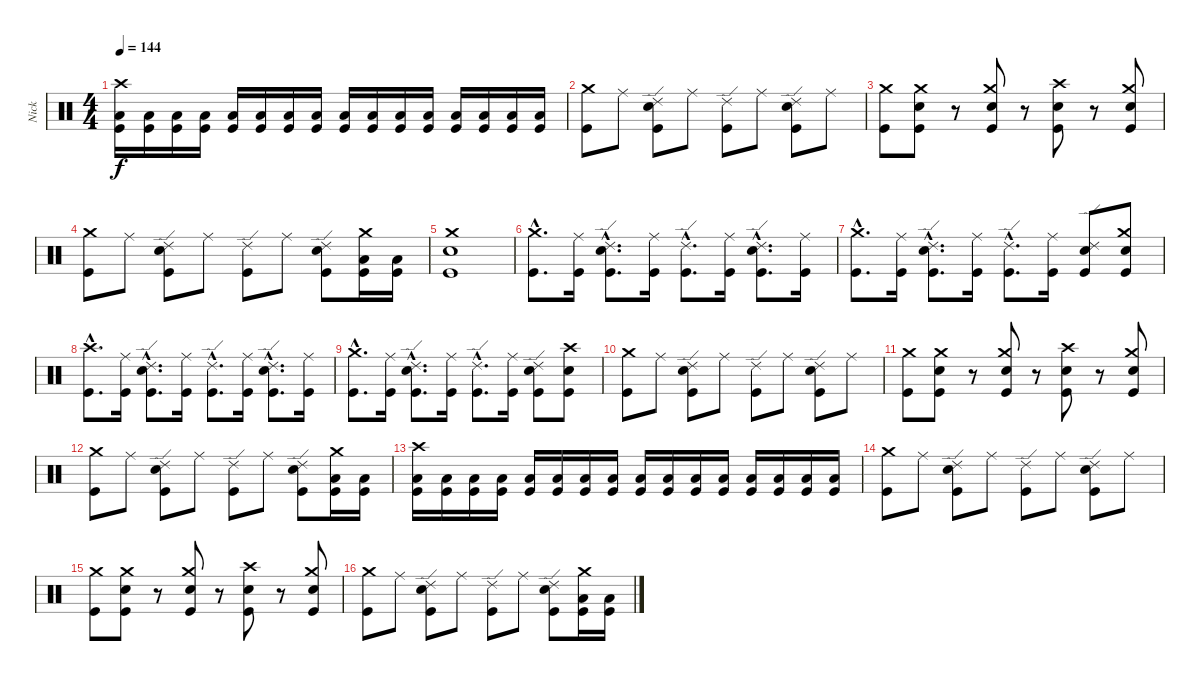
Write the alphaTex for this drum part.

\track ("Nick" "Nick") {instrument percussion}
\staff {score}
\articulation defaults
\ts (4 4)
\tempo 144
\clef neutral
\ks c
("Crash high (hit)" "Kick (hit)" "Low Floor Tom (hit)").16{dy f} ("Kick (hit)" "Low Floor Tom (hit)").16 ("Kick (hit)" "Low Floor Tom (hit)").16 ("Kick (hit)" "Low Floor Tom (hit)").16 ("Kick (hit)" "Low Floor Tom (hit)").16 ("Kick (hit)" "Low Floor Tom (hit)").16 ("Kick (hit)" "Low Floor Tom (hit)").16 ("Kick (hit)" "Low Floor Tom (hit)").16 ("Kick (hit)" "Low Floor Tom (hit)").16 ("Kick (hit)" "Low Floor Tom (hit)").16 ("Kick (hit)" "Low Floor Tom (hit)").16 ("Kick (hit)" "Low Floor Tom (hit)").16 ("Kick (hit)" "Low Floor Tom (hit)").16 ("Kick (hit)" "Low Floor Tom (hit)").16 ("Kick (hit)" "Low Floor Tom (hit)").16 ("Kick (hit)" "Low Floor Tom (hit)").16 |
("Crash medium (hit)" "Kick (hit)").8 "Ride (middle)".8 ("Ride (edge) 2" "Snare (hit) 2" "Kick (hit)").8 "Ride (middle)".8 ("Ride (edge) 2" "Kick (hit)").8 "Ride (middle)".8 ("Ride (edge) 2" "Snare (hit) 2" "Kick (hit)").8 "Ride (middle)".8 |
("Crash medium (hit)" "Kick (hit)").8 ("Crash medium (hit)" "Snare (hit) 2" "Kick (hit)").8 r.8 ("Crash medium (hit)" "Snare (hit) 2" "Kick (hit)").8 r.8 ("Crash high (hit)" "Snare (hit) 2" "Kick (hit)").8 r.8 ("Crash medium (hit)" "Snare (hit) 2" "Kick (hit)").8 |
("Crash medium (hit)" "Kick (hit)").8 "Ride (middle)".8 ("Ride (edge) 2" "Snare (hit) 2" "Kick (hit)").8 "Ride (middle)".8 ("Ride (edge) 2" "Kick (hit)").8 "Ride (middle)".8 ("Ride (edge) 2" "Snare (hit) 2" "Kick (hit)").8 ("Crash medium (hit)" "Kick (hit)" "Low Floor Tom (hit)").16 ("Kick (hit)" "Low Floor Tom (hit)").16 |
("Crash medium (hit)" "Snare (hit) 2" "Kick (hit)").1 |
("Crash medium (hit)"{hac} "Kick (hit)"{hac}).8{d} ("Ride (middle)" "Kick (hit)").16 ("Ride (edge) 2"{hac} "Snare (hit) 2"{hac} "Kick (hit)"{hac}).8{d} ("Ride (middle)" "Kick (hit)").16 ("Ride (edge) 2"{hac} "Kick (hit)"{hac}).8{d} ("Ride (middle)" "Kick (hit)").16 ("Ride (edge) 2"{hac} "Snare (hit) 2"{hac} "Kick (hit)"{hac}).8{d} ("Ride (middle)" "Kick (hit)").16 |
("Crash medium (hit)"{hac} "Kick (hit)"{hac}).8{d} ("Ride (middle)" "Kick (hit)").16 ("Ride (edge) 2"{hac} "Snare (hit) 2"{hac} "Kick (hit)"{hac}).8{d} ("Ride (middle)" "Kick (hit)").16 ("Ride (edge) 2"{hac} "Kick (hit)"{hac}).8{d} ("Ride (middle)" "Kick (hit)").16 ("Ride (edge) 2" "Snare (hit) 2" "Kick (hit)").8 ("Crash medium (hit)" "Snare (hit) 2" "Kick (hit)").8 |
("Crash high (hit)"{hac} "Kick (hit)"{hac}).8{d} ("Ride (middle)" "Kick (hit)").16 ("Ride (edge) 2"{hac} "Snare (hit) 2"{hac} "Kick (hit)"{hac}).8{d} ("Ride (middle)" "Kick (hit)").16 ("Ride (edge) 2"{hac} "Kick (hit)"{hac}).8{d} ("Ride (middle)" "Kick (hit)").16 ("Ride (edge) 2"{hac} "Snare (hit) 2"{hac} "Kick (hit)"{hac}).8{d} ("Ride (middle)" "Kick (hit)").16 |
("Crash medium (hit)"{hac} "Kick (hit)"{hac}).8{d} ("Ride (middle)" "Kick (hit)").16 ("Ride (edge) 2"{hac} "Snare (hit) 2"{hac} "Kick (hit)"{hac}).8{d} ("Ride (middle)" "Kick (hit)").16 ("Ride (edge) 2"{hac} "Kick (hit)"{hac}).8{d} ("Ride (middle)" "Kick (hit)").16 ("Ride (edge) 2" "Snare (hit) 2" "Kick (hit)").8 ("Crash high (hit)" "Snare (hit) 2" "Kick (hit)").8 |
("Crash medium (hit)" "Kick (hit)").8 "Ride (middle)".8 ("Ride (edge) 2" "Snare (hit) 2" "Kick (hit)").8 "Ride (middle)".8 ("Ride (edge) 2" "Kick (hit)").8 "Ride (middle)".8 ("Ride (edge) 2" "Snare (hit) 2" "Kick (hit)").8 "Ride (middle)".8 |
("Crash medium (hit)" "Kick (hit)").8 ("Crash medium (hit)" "Snare (hit) 2" "Kick (hit)").8 r.8 ("Crash medium (hit)" "Snare (hit) 2" "Kick (hit)").8 r.8 ("Crash high (hit)" "Snare (hit) 2" "Kick (hit)").8 r.8 ("Crash medium (hit)" "Snare (hit) 2" "Kick (hit)").8 |
("Crash medium (hit)" "Kick (hit)").8 "Ride (middle)".8 ("Ride (edge) 2" "Snare (hit) 2" "Kick (hit)").8 "Ride (middle)".8 ("Ride (edge) 2" "Kick (hit)").8 "Ride (middle)".8 ("Ride (edge) 2" "Snare (hit) 2" "Kick (hit)").8 ("Crash medium (hit)" "Kick (hit)" "Low Floor Tom (hit)").16 ("Kick (hit)" "Low Floor Tom (hit)").16 |
("Crash high (hit)" "Kick (hit)" "Low Floor Tom (hit)").16 ("Kick (hit)" "Low Floor Tom (hit)").16 ("Kick (hit)" "Low Floor Tom (hit)").16 ("Kick (hit)" "Low Floor Tom (hit)").16 ("Kick (hit)" "Low Floor Tom (hit)").16 ("Kick (hit)" "Low Floor Tom (hit)").16 ("Kick (hit)" "Low Floor Tom (hit)").16 ("Kick (hit)" "Low Floor Tom (hit)").16 ("Kick (hit)" "Low Floor Tom (hit)").16 ("Kick (hit)" "Low Floor Tom (hit)").16 ("Kick (hit)" "Low Floor Tom (hit)").16 ("Kick (hit)" "Low Floor Tom (hit)").16 ("Kick (hit)" "Low Floor Tom (hit)").16 ("Kick (hit)" "Low Floor Tom (hit)").16 ("Kick (hit)" "Low Floor Tom (hit)").16 ("Kick (hit)" "Low Floor Tom (hit)").16 |
("Crash medium (hit)" "Kick (hit)").8 "Ride (middle)".8 ("Ride (edge) 2" "Snare (hit) 2" "Kick (hit)").8 "Ride (middle)".8 ("Ride (edge) 2" "Kick (hit)").8 "Ride (middle)".8 ("Ride (edge) 2" "Snare (hit) 2" "Kick (hit)").8 "Ride (middle)".8 |
("Crash medium (hit)" "Kick (hit)").8 ("Crash medium (hit)" "Snare (hit) 2" "Kick (hit)").8 r.8 ("Crash medium (hit)" "Snare (hit) 2" "Kick (hit)").8 r.8 ("Crash high (hit)" "Snare (hit) 2" "Kick (hit)").8 r.8 ("Crash medium (hit)" "Snare (hit) 2" "Kick (hit)").8 |
("Crash medium (hit)" "Kick (hit)").8 "Ride (middle)".8 ("Ride (edge) 2" "Snare (hit) 2" "Kick (hit)").8 "Ride (middle)".8 ("Ride (edge) 2" "Kick (hit)").8 "Ride (middle)".8 ("Ride (edge) 2" "Snare (hit) 2" "Kick (hit)").8 ("Crash medium (hit)" "Kick (hit)" "Low Floor Tom (hit)").16 ("Kick (hit)" "Low Floor Tom (hit)").16
